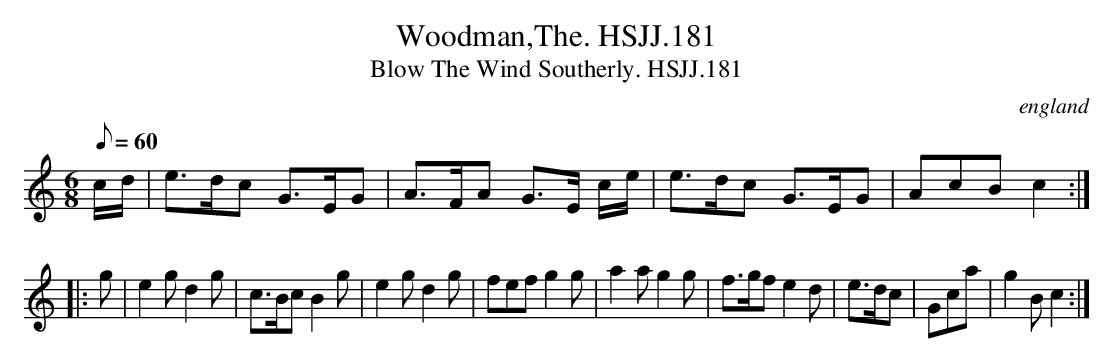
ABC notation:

X:1
T:Woodman,The. HSJJ.181
T:Blow The Wind Southerly. HSJJ.181
O:england
M:6/8
L:1/8
Q:60
K:C
c/d/|e>dc G>EG|A>FA G>E c/e/|e>dc G>EG|AcBc2:|
|:g|e2gd2g|c>BcB2g|e2gd2g|fefg2g|a2ag2g|f>gfe2d|e>dc|Gca|g2Bc2:|]
